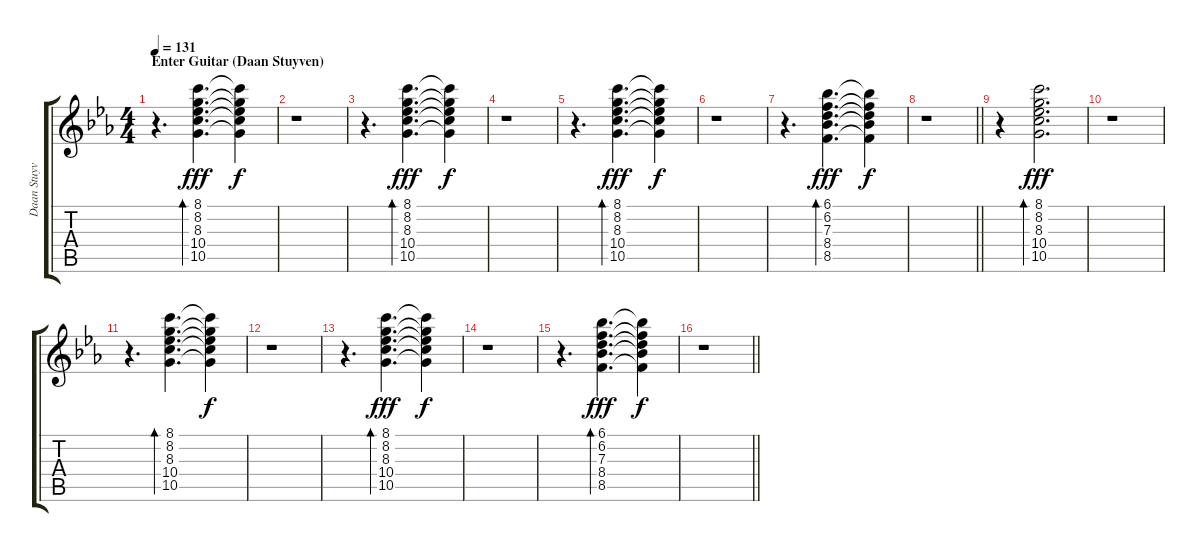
\track ("Daan Stuyven (elec. gtr.)" "Daan Stuyv") {instrument overdrivenguitar}
\staff {score tabs}
\tuning (E4 B3 G3 D3 A2 E2) {hide}
\ts (4 4)
\section ("" "Enter Guitar (Daan Stuyven)")
\tempo 131
\clef g2
\ks cminor
r.4{d dy fff} (8.1 8.2 8.3 10.4 10.5).4{d bd 30} (8.1{t} 8.2{t} 8.3{t} 10.4{t} 10.5{t}).4{dy f} |
r.1 |
r.4{d} (8.1 8.2 8.3 10.4 10.5).4{d bd 30 dy fff} (8.1{t} 8.2{t} 8.3{t} 10.4{t} 10.5{t}).4{dy f} |
r.1 |
r.4{d} (8.1 8.2 8.3 10.4 10.5).4{d bd 30 dy fff} (8.1{t} 8.2{t} 8.3{t} 10.4{t} 10.5{t}).4{dy f} |
r.1 |
r.4{d} (6.1 6.2 7.3 8.4 8.5).4{d bd 30 dy fff} (6.1{t} 6.2{t} 7.3{t} 8.4{t} 8.5{t}).4{dy f} |
\barLineRight lightlight
r.1 |
r.4 (8.1 8.2 8.3 10.4 10.5).2{d bd 30 dy fff} |
r.1 |
r.4{d} (8.1 8.2 8.3 10.4 10.5).4{d bd 30} (8.1{t} 8.2{t} 8.3{t} 10.4{t} 10.5{t}).4{dy f} |
r.1 |
r.4{d} (8.1 8.2 8.3 10.4 10.5).4{d bd 30 dy fff} (8.1{t} 8.2{t} 8.3{t} 10.4{t} 10.5{t}).4{dy f} |
r.1 |
r.4{d} (6.1 6.2 7.3 8.4 8.5).4{d bd 30 dy fff} (6.1{t} 6.2{t} 7.3{t} 8.4{t} 8.5{t}).4{dy f} |
\barLineRight lightlight
r.1
